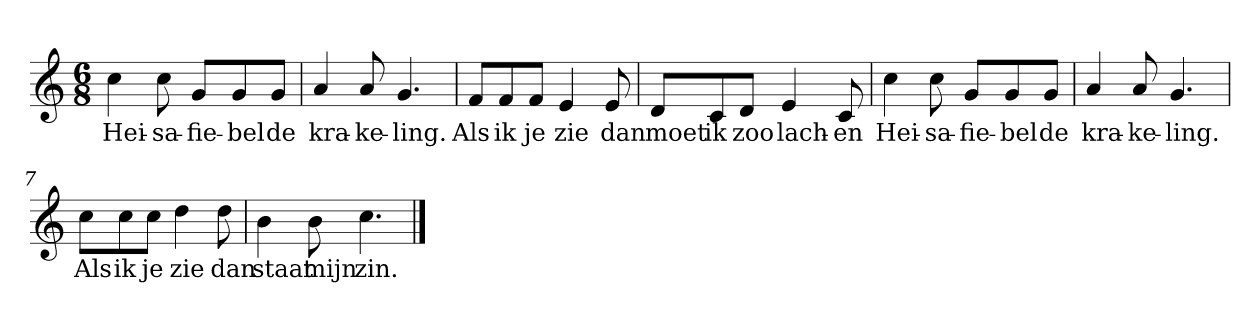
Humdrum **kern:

**kern	**text
*part1	*part1
*staff1	*staff1
*clefG2	*
*k[]	*
*C:	*
*M6/8	*
*MM120	*
=1	=1
4cc	Hei-
8cc	-sa-
8g/L	-fie-
8g/	-bel
8g/J	de
=2	=2
4a	kra-
8a	-ke-
4.g	-ling.
=3	=3
8f/L	Als
8f/	ik
8f/J	je
4e	zie
8e	dan
=4	=4
8d/L	moet
8c/	ik
8d/J	zoo
4e	lach-
8c	-en
=5	=5
4cc	Hei-
8cc	-sa-
8g/L	-fie-
8g/	-bel
8g/J	de
=6	=6
4a	kra-
8a	-ke-
4.g	-ling.
=7	=7
8cc\L	Als
8cc\	ik
8cc\J	je
4dd	zie
8dd	dan
=8	=8
4b	staat
8b	mijn
4.cc	zin.
==	==
*-	*-
